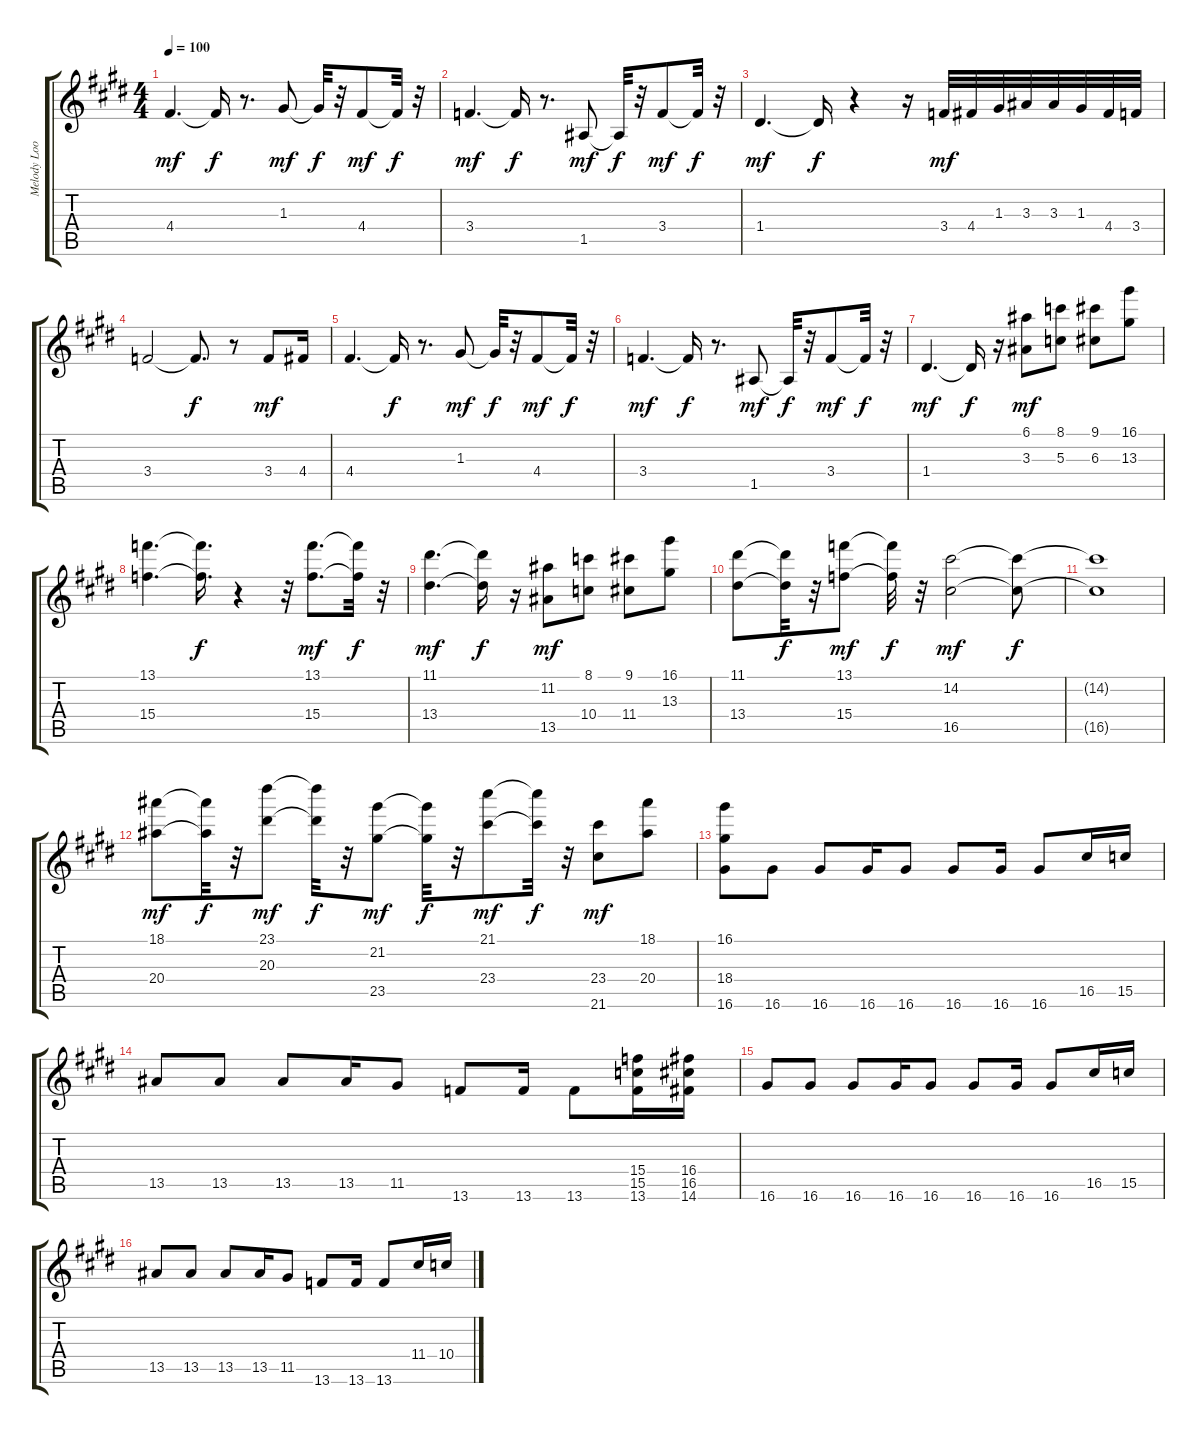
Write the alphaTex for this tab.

\track ("Melody Loop" "Melody Loo") {instrument banjo}
\staff {score tabs}
\tuning (E4 B3 G3 D3 A2 E2) {hide}
\displaytranspose 12
\ts (4 4)
\tempo 100
\clef g2
\ks e
4.4.4{d dy mf} 4.4{t}.16{dy f} r.8{d} 1.3.8{dy mf} 1.3{t}.32{dy f} r.32 4.4.8{dy mf} 4.4{t}.32{dy f} r.32 |
3.4.4{d dy mf} 3.4{t}.16{dy f} r.8{d} 1.5.8{dy mf} 1.5{t}.32{dy f} r.32 3.4.8{dy mf} 3.4{t}.32{dy f} r.32 |
1.4.4{d dy mf} 1.4{t}.16{dy f} r.4 r.16 3.4.32{dy mf} 4.4.32 1.3.32 3.3.32 3.3.32 1.3.32 4.4.32 3.4.32 |
3.4.2 3.4{t}.8{d dy f} r.8 3.4.8{dy mf} 4.4.16 |
4.4.4{d} 4.4{t}.16{dy f} r.8{d} 1.3.8{dy mf} 1.3{t}.32{dy f} r.32 4.4.8{dy mf} 4.4{t}.32{dy f} r.32 |
3.4.4{d dy mf} 3.4{t}.16{dy f} r.8{d} 1.5.8{dy mf} 1.5{t}.32{dy f} r.32 3.4.8{dy mf} 3.4{t}.32{dy f} r.32 |
1.4.4{d dy mf} 1.4{t}.16{dy f} r.16 (6.1 3.3).8{dy mf} (8.1 5.3).8 (9.1 6.3).8 (16.1 13.3).8 |
(13.1 15.4).4{d} (13.1{t} 15.4{t}).16{d dy f} r.4 r.32 (13.1 15.4).8{d dy mf} (13.1{t} 15.4{t}).32{dy f} r.32 |
(11.1 13.4).4{d dy mf} (11.1{t} 13.4{t}).16{dy f} r.16 (11.2 13.5).8{dy mf} (8.1 10.4).8 (9.1 11.4).8 (16.1 13.3).8 |
(11.1 13.4).8 (11.1{t} 13.4{t}).32{dy f} r.32 (13.1 15.4).8{dy mf} (13.1{t} 15.4{t}).32{dy f} r.32 (14.2 16.5).2{dy mf} (14.2{t} 16.5{t}).8{dy f} |
(14.2{t} 16.5{t}).1 |
(18.1 20.4).8{dy mf} (18.1{t} 20.4{t}).32{dy f} r.32 (23.1 20.3).8{dy mf} (23.1{t} 20.3{t}).32{dy f} r.32 (21.2 23.5).8{dy mf} (21.2{t} 23.5{t}).32{dy f} r.32 (21.1 23.4).8{dy mf} (21.1{t} 23.4{t}).32{dy f} r.32 (23.4 21.6).8{dy mf} (18.1 20.4).8 |
(16.1 18.4 16.6).8 16.6.8 16.6.8 16.6.16 16.6.8 16.6.8 16.6.16 16.6.8 16.5.16 15.5.16 |
13.5.8 13.5.8 13.5.8 13.5.16 11.5.8 13.6.8 13.6.16 13.6.8 (15.4 15.5 13.6).16 (16.4 16.5 14.6).16 |
16.6.8 16.6.8 16.6.8 16.6.16 16.6.8 16.6.8 16.6.16 16.6.8 16.5.16 15.5.16 |
13.5.8 13.5.8 13.5.8 13.5.16 11.5.8 13.6.8 13.6.16 13.6.8 11.4.16 10.4.16
